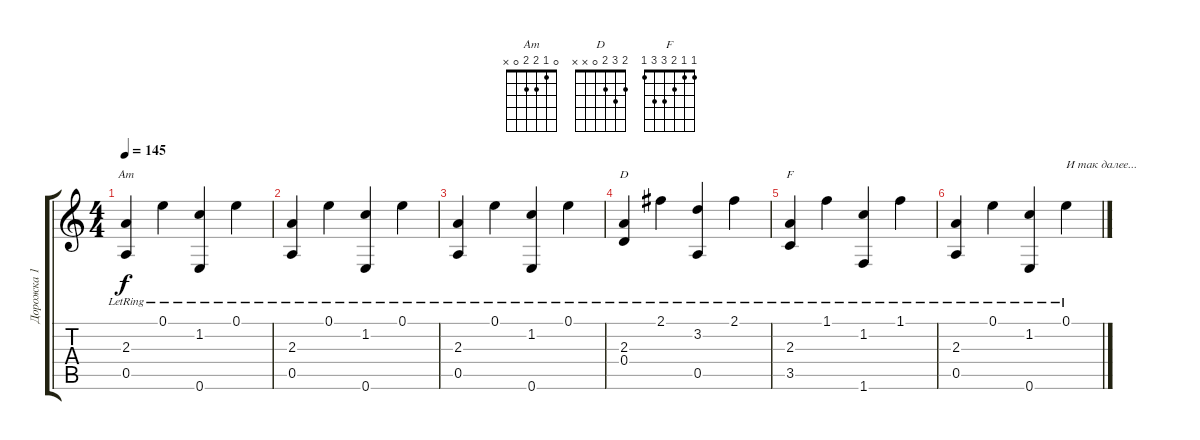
\track ("Дорожка 1" "Дорожка 1") {instrument acousticguitarsteel}
\staff {score tabs}
\tuning (E4 B3 G3 D3 A2 E2) {hide}
\chord ("Am" 0 1 2 2 0 x)
\chord ("D" 2 3 2 0 x x)
\chord ("F" 1 1 2 3 3 1)
\ts (4 4)
\tempo 145
\clef g2
\ks c
(2.3{lr} 0.5{lr}).4{ch "Am" dy f} 0.1{lr}.4 (1.2{lr} 0.6{lr}).4 0.1{lr}.4 |
(2.3{lr} 0.5{lr}).4 0.1{lr}.4 (1.2{lr} 0.6{lr}).4 0.1{lr}.4 |
(2.3{lr} 0.5{lr}).4 0.1{lr}.4 (1.2{lr} 0.6{lr}).4 0.1{lr}.4 |
(2.3{lr} 0.4{lr}).4{ch "D"} 2.1{lr}.4 (3.2{lr} 0.5{lr}).4 2.1{lr}.4 |
(2.3{lr} 3.5{lr}).4{ch "F"} 1.1{lr}.4 (1.2{lr} 1.6{lr}).4 1.1{lr}.4 |
(2.3{lr} 0.5{lr}).4 0.1{lr}.4 (1.2{lr} 0.6{lr}).4 0.1{lr}.4{txt "И так далее..."}
